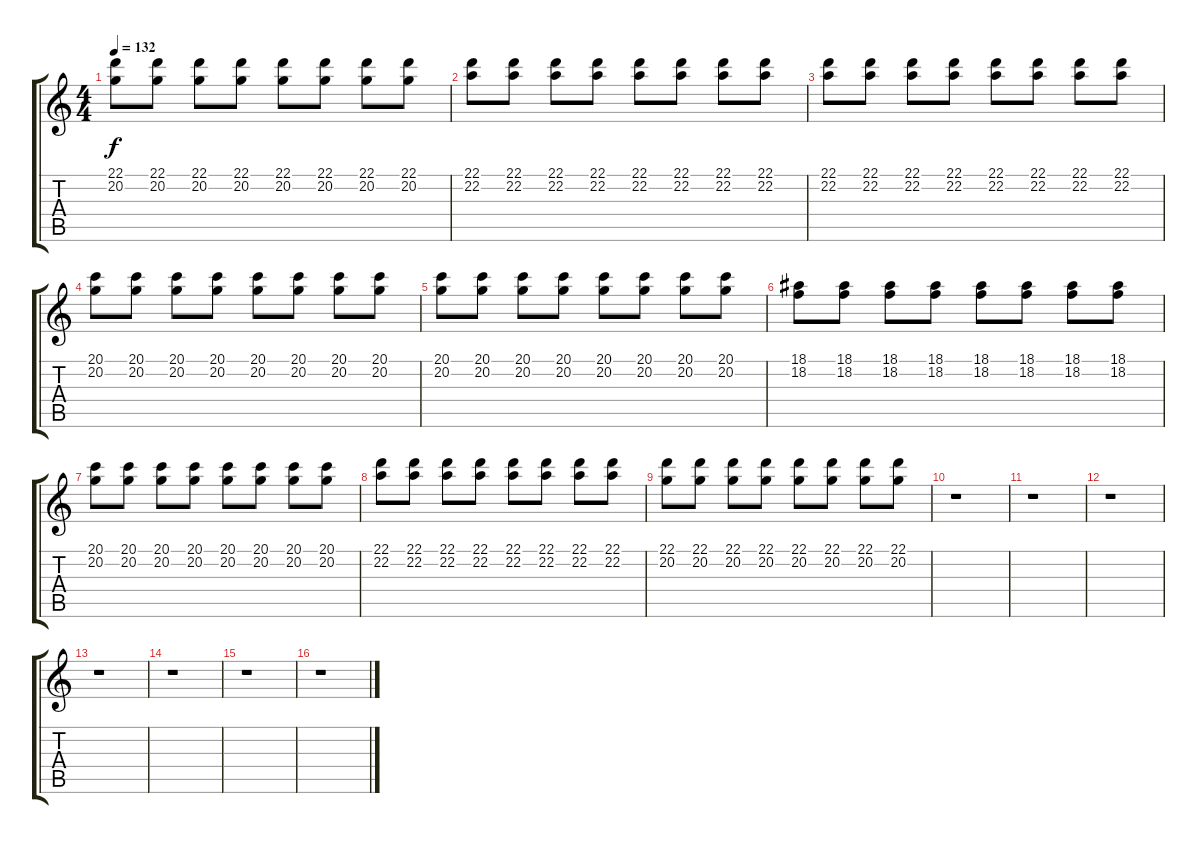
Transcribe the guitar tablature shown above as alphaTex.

\track "" {instrument percussiveorgan}
\staff {score tabs}
\tuning (E4 B3 G3 D3 A2 E2) {hide}
\ts (4 4)
\tempo 132
\clef g2
\ks c
(22.1 20.2).8{dy f} (22.1 20.2).8 (22.1 20.2).8 (22.1 20.2).8 (22.1 20.2).8 (22.1 20.2).8 (22.1 20.2).8 (22.1 20.2).8 |
(22.1 22.2).8 (22.1 22.2).8 (22.1 22.2).8 (22.1 22.2).8 (22.1 22.2).8 (22.1 22.2).8 (22.1 22.2).8 (22.1 22.2).8 |
(22.1 22.2).8 (22.1 22.2).8 (22.1 22.2).8 (22.1 22.2).8 (22.1 22.2).8 (22.1 22.2).8 (22.1 22.2).8 (22.1 22.2).8 |
(20.1 20.2).8 (20.1 20.2).8 (20.1 20.2).8 (20.1 20.2).8 (20.1 20.2).8 (20.1 20.2).8 (20.1 20.2).8 (20.1 20.2).8 |
(20.1 20.2).8 (20.1 20.2).8 (20.1 20.2).8 (20.1 20.2).8 (20.1 20.2).8 (20.1 20.2).8 (20.1 20.2).8 (20.1 20.2).8 |
(18.1 18.2).8 (18.1 18.2).8 (18.1 18.2).8 (18.1 18.2).8 (18.1 18.2).8 (18.1 18.2).8 (18.1 18.2).8 (18.1 18.2).8 |
(20.1 20.2).8 (20.1 20.2).8 (20.1 20.2).8 (20.1 20.2).8 (20.1 20.2).8 (20.1 20.2).8 (20.1 20.2).8 (20.1 20.2).8 |
(22.1 22.2).8 (22.1 22.2).8 (22.1 22.2).8 (22.1 22.2).8 (22.1 22.2).8 (22.1 22.2).8 (22.1 22.2).8 (22.1 22.2).8 |
(22.1 20.2).8 (22.1 20.2).8 (22.1 20.2).8 (22.1 20.2).8 (22.1 20.2).8 (22.1 20.2).8 (22.1 20.2).8 (22.1 20.2).8 |
r.1 |
r.1 |
r.1 |
r.1 |
r.1 |
r.1 |
r.1
